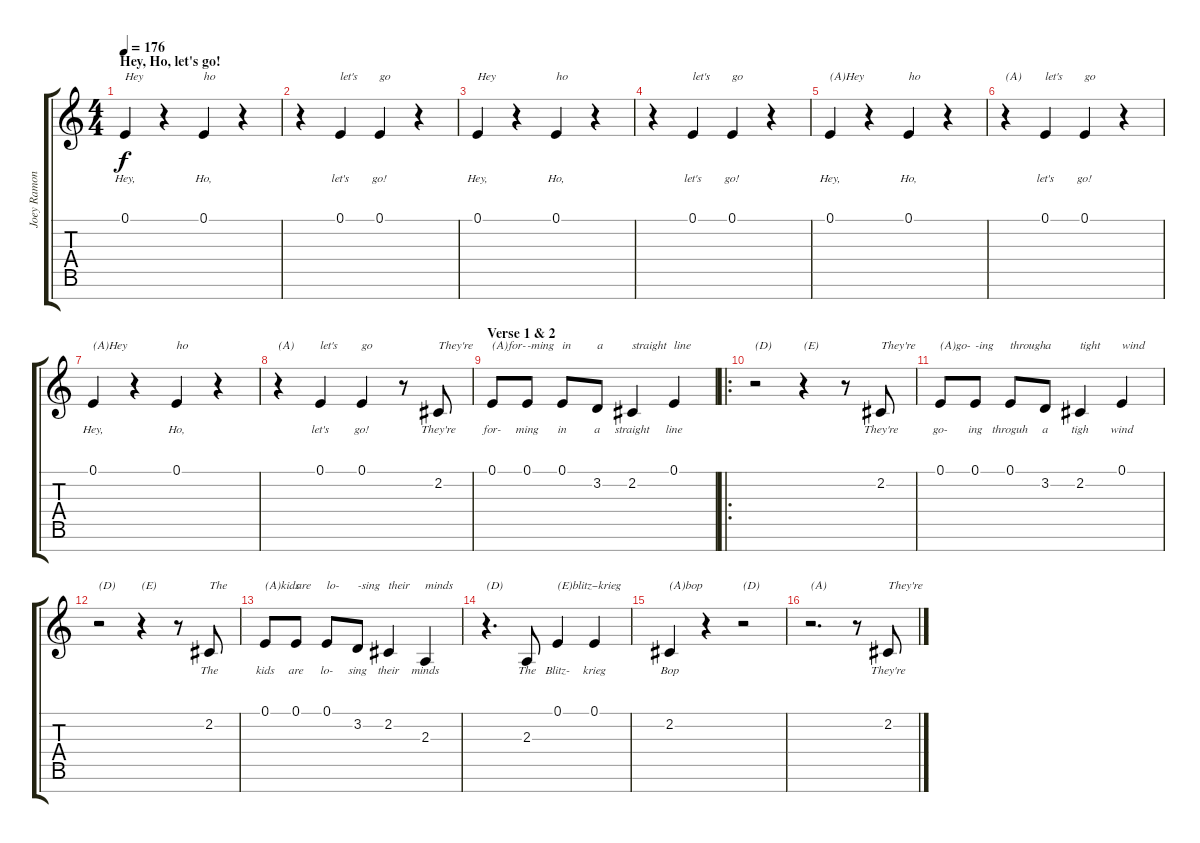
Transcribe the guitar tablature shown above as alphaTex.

\track ("Joey Ramone" "Joey Ramon") {instrument altosax}
\staff {score tabs}
\tuning (E4 B3 G3 D3 A2 E2 B1) {hide}
\ts (4 4)
\section ("" "Hey, Ho, let's go!")
\tempo 176
\clef g2
\ks c
0.1.4{txt "Hey" lyrics (0 "Hey,") lyrics (1 "") lyrics (2 "") lyrics (3 "") lyrics (4 "") dy f} r.4 0.1.4{txt "ho" lyrics (0 "Ho,") lyrics (1 "") lyrics (2 "") lyrics (3 "") lyrics (4 "")} r.4 |
r.4 0.1.4{txt "let's" lyrics (0 "let's") lyrics (1 "") lyrics (2 "") lyrics (3 "") lyrics (4 "")} 0.1.4{txt "go" lyrics (0 "go!") lyrics (1 "") lyrics (2 "") lyrics (3 "") lyrics (4 "")} r.4 |
0.1.4{txt "Hey" lyrics (0 "Hey,") lyrics (1 "") lyrics (2 "") lyrics (3 "") lyrics (4 "")} r.4 0.1.4{txt "ho" lyrics (0 "Ho,") lyrics (1 "") lyrics (2 "") lyrics (3 "") lyrics (4 "")} r.4 |
r.4 0.1.4{txt "let's" lyrics (0 "let's") lyrics (1 "") lyrics (2 "") lyrics (3 "") lyrics (4 "")} 0.1.4{txt "go" lyrics (0 "go!") lyrics (1 "") lyrics (2 "") lyrics (3 "") lyrics (4 "")} r.4 |
0.1.4{txt "(A)Hey" lyrics (0 "Hey,") lyrics (1 "") lyrics (2 "") lyrics (3 "") lyrics (4 "")} r.4 0.1.4{txt "ho" lyrics (0 "Ho,") lyrics (1 "") lyrics (2 "") lyrics (3 "") lyrics (4 "")} r.4 |
r.4{txt "(A)"} 0.1.4{txt "let's" lyrics (0 "let's") lyrics (1 "") lyrics (2 "") lyrics (3 "") lyrics (4 "")} 0.1.4{txt "go" lyrics (0 "go!") lyrics (1 "") lyrics (2 "") lyrics (3 "") lyrics (4 "")} r.4 |
0.1.4{txt "(A)Hey" lyrics (0 "Hey,") lyrics (1 "") lyrics (2 "") lyrics (3 "") lyrics (4 "")} r.4 0.1.4{txt "ho" lyrics (0 "Ho,") lyrics (1 "") lyrics (2 "") lyrics (3 "") lyrics (4 "")} r.4 |
r.4{txt "(A)"} 0.1.4{txt "let's" lyrics (0 "let's") lyrics (1 "") lyrics (2 "") lyrics (3 "") lyrics (4 "")} 0.1.4{txt "go" lyrics (0 "go!") lyrics (1 "") lyrics (2 "") lyrics (3 "") lyrics (4 "")} r.8 2.2.8{txt "They're" lyrics (0 "They're") lyrics (1 "") lyrics (2 "") lyrics (3 "") lyrics (4 "")} |
\section ("" "Verse 1 & 2")
0.1.8{txt "(A)for-" lyrics (0 "for-") lyrics (1 "") lyrics (2 "") lyrics (3 "") lyrics (4 "")} 0.1.8{txt "-ming" lyrics (0 "ming") lyrics (1 "") lyrics (2 "") lyrics (3 "") lyrics (4 "")} 0.1.8{txt "in" lyrics (0 "in") lyrics (1 "") lyrics (2 "") lyrics (3 "") lyrics (4 "")} 3.2.8{txt "a" lyrics (0 "a") lyrics (1 "") lyrics (2 "") lyrics (3 "") lyrics (4 "")} 2.2.4{txt "straight" lyrics (0 "straight") lyrics (1 "") lyrics (2 "") lyrics (3 "") lyrics (4 "")} 0.1.4{txt "line" lyrics (0 "line") lyrics (1 "") lyrics (2 "") lyrics (3 "") lyrics (4 "")} |
\ro
r.2{txt "(D)"} r.4{txt "(E)"} r.8 2.2.8{txt "They're" lyrics (0 "They're") lyrics (1 "") lyrics (2 "") lyrics (3 "") lyrics (4 "")} |
0.1.8{txt "(A)go-" lyrics (0 "go-") lyrics (1 "") lyrics (2 "") lyrics (3 "") lyrics (4 "")} 0.1.8{txt "-ing" lyrics (0 "ing") lyrics (1 "") lyrics (2 "") lyrics (3 "") lyrics (4 "")} 0.1.8{txt "through" lyrics (0 "throguh") lyrics (1 "") lyrics (2 "") lyrics (3 "") lyrics (4 "")} 3.2.8{txt "a" lyrics (0 "a") lyrics (1 "") lyrics (2 "") lyrics (3 "") lyrics (4 "")} 2.2.4{txt "tight" lyrics (0 "tigh") lyrics (1 "") lyrics (2 "") lyrics (3 "") lyrics (4 "")} 0.1.4{txt "wind" lyrics (0 "wind") lyrics (1 "") lyrics (2 "") lyrics (3 "") lyrics (4 "")} |
r.2{txt "(D)"} r.4{txt "(E)"} r.8 2.2.8{txt "The" lyrics (0 "The") lyrics (1 "") lyrics (2 "") lyrics (3 "") lyrics (4 "")} |
0.1.8{txt "(A)kids" lyrics (0 "kids") lyrics (1 "") lyrics (2 "") lyrics (3 "") lyrics (4 "")} 0.1.8{txt "are" lyrics (0 "are") lyrics (1 "") lyrics (2 "") lyrics (3 "") lyrics (4 "")} 0.1.8{txt "lo-" lyrics (0 "lo-") lyrics (1 "") lyrics (2 "") lyrics (3 "") lyrics (4 "")} 3.2.8{txt "-sing" lyrics (0 "sing") lyrics (1 "") lyrics (2 "") lyrics (3 "") lyrics (4 "")} 2.2.4{txt "their" lyrics (0 "their") lyrics (1 "") lyrics (2 "") lyrics (3 "") lyrics (4 "")} 2.3.4{txt "minds" lyrics (0 "minds") lyrics (1 "") lyrics (2 "") lyrics (3 "") lyrics (4 "")} |
r.4{d txt "(D)"} 2.3.8{lyrics (0 "The") lyrics (1 "") lyrics (2 "") lyrics (3 "") lyrics (4 "")} 0.1.4{txt "(E)blitz-" lyrics (0 "Blitz-") lyrics (1 "") lyrics (2 "") lyrics (3 "") lyrics (4 "")} 0.1.4{txt "-krieg" lyrics (0 "krieg") lyrics (1 "") lyrics (2 "") lyrics (3 "") lyrics (4 "")} |
2.2.4{txt "(A)bop" lyrics (0 "Bop") lyrics (1 "") lyrics (2 "") lyrics (3 "") lyrics (4 "")} r.4 r.2{txt "(D)"} |
r.2{d txt "(A)"} r.8 2.2.8{txt "They're" lyrics (0 "They're") lyrics (1 "") lyrics (2 "") lyrics (3 "") lyrics (4 "")}
